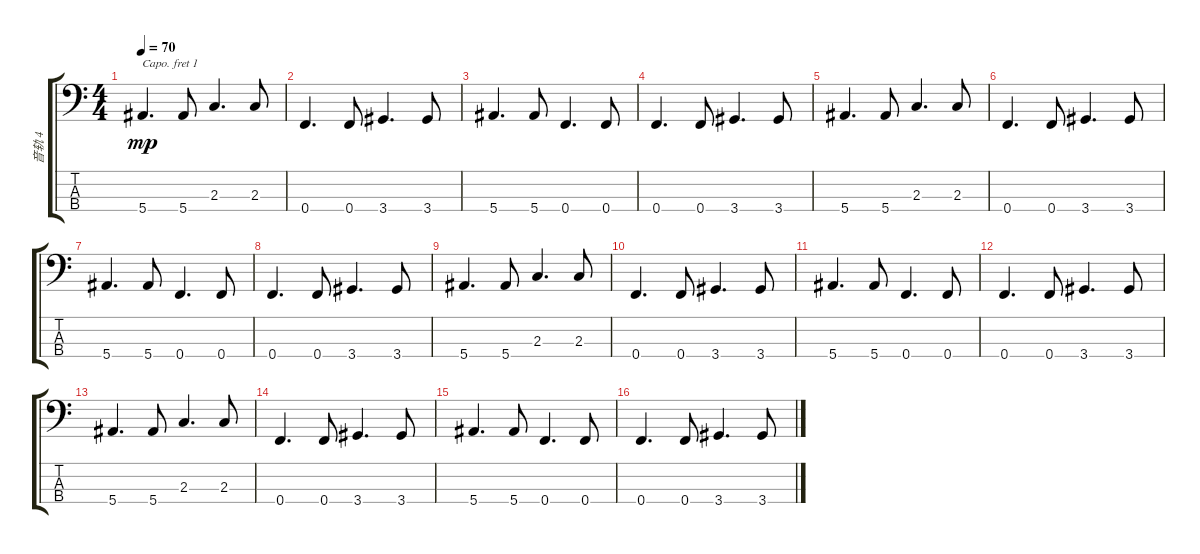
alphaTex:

\track ("音轨 4" "音轨 4") {instrument electricbassfinger}
\staff {score tabs}
\capo 1
\tuning (G2 D2 A1 E1) {hide}
\ts (4 4)
\tempo 70
\clef f4
\ks c
5.4.4{d txt " " dy mp} 5.4.8 2.3.4{d} 2.3.8 |
0.4.4{d} 0.4.8 3.4.4{d} 3.4.8 |
5.4.4{d} 5.4.8 0.4.4{d} 0.4.8 |
0.4.4{d} 0.4.8 3.4.4{d} 3.4.8 |
5.4.4{d} 5.4.8 2.3.4{d} 2.3.8 |
0.4.4{d} 0.4.8 3.4.4{d} 3.4.8 |
5.4.4{d} 5.4.8 0.4.4{d} 0.4.8 |
0.4.4{d} 0.4.8 3.4.4{d} 3.4.8 |
5.4.4{d} 5.4.8 2.3.4{d} 2.3.8 |
0.4.4{d} 0.4.8 3.4.4{d} 3.4.8 |
5.4.4{d} 5.4.8 0.4.4{d} 0.4.8 |
0.4.4{d} 0.4.8 3.4.4{d} 3.4.8 |
5.4.4{d} 5.4.8 2.3.4{d} 2.3.8 |
0.4.4{d} 0.4.8 3.4.4{d} 3.4.8 |
5.4.4{d} 5.4.8 0.4.4{d} 0.4.8 |
0.4.4{d} 0.4.8 3.4.4{d} 3.4.8
